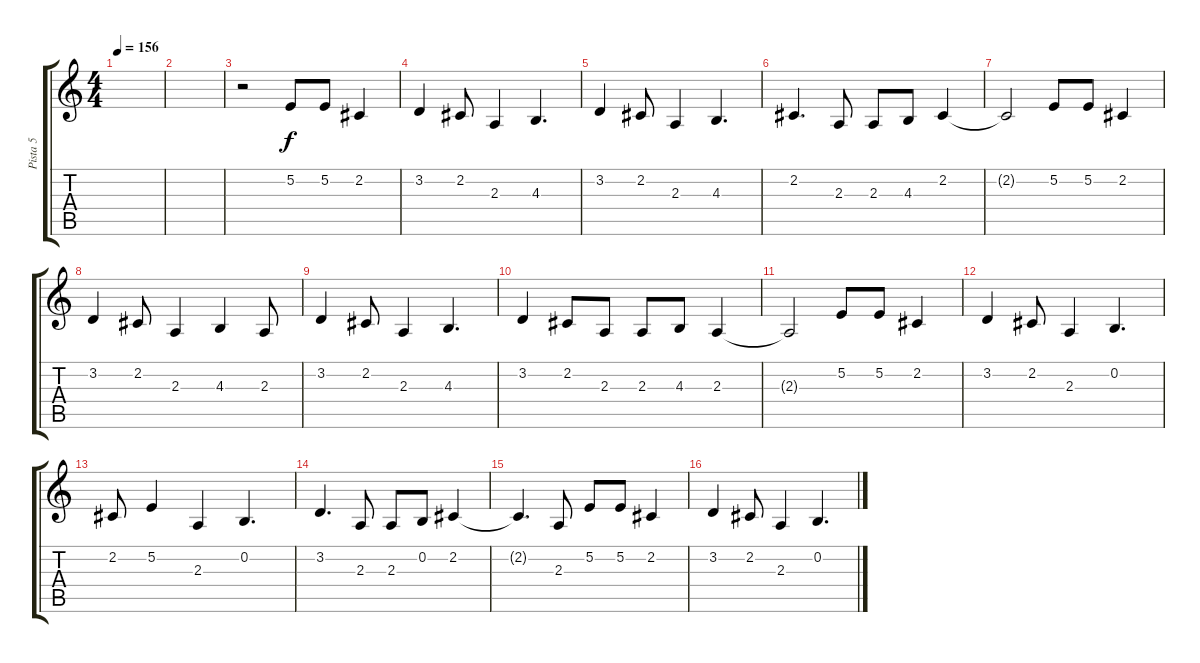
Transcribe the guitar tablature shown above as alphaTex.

\track ("Pista 5" "Pista 5") {instrument electricgrandpiano}
\staff {score tabs}
\tuning (E4 B3 G3 D3 A2 E2) {hide}
\ts (4 4)
\tempo 156
\clef g2
\ks c
|
|
r.2 5.2.8 5.2.8 2.2.4 |
3.2.4 2.2.8 2.3.4 4.3.4{d} |
3.2.4 2.2.8 2.3.4 4.3.4{d} |
2.2.4{d} 2.3.8 2.3.8 4.3.8 2.2.4 |
2.2{t}.2 5.2.8 5.2.8 2.2.4 |
3.2.4 2.2.8 2.3.4 4.3.4 2.3.8 |
3.2.4 2.2.8 2.3.4 4.3.4{d} |
3.2.4 2.2.8 2.3.8 2.3.8 4.3.8 2.3.4 |
2.3{t}.2 5.2.8 5.2.8 2.2.4 |
3.2.4 2.2.8 2.3.4 0.2.4{d} |
2.2.8 5.2.4 2.3.4 0.2.4{d} |
3.2.4{d} 2.3.8 2.3.8 0.2.8 2.2.4 |
2.2{t}.4{d} 2.3.8 5.2.8 5.2.8 2.2.4 |
3.2.4 2.2.8 2.3.4 0.2.4{d}
